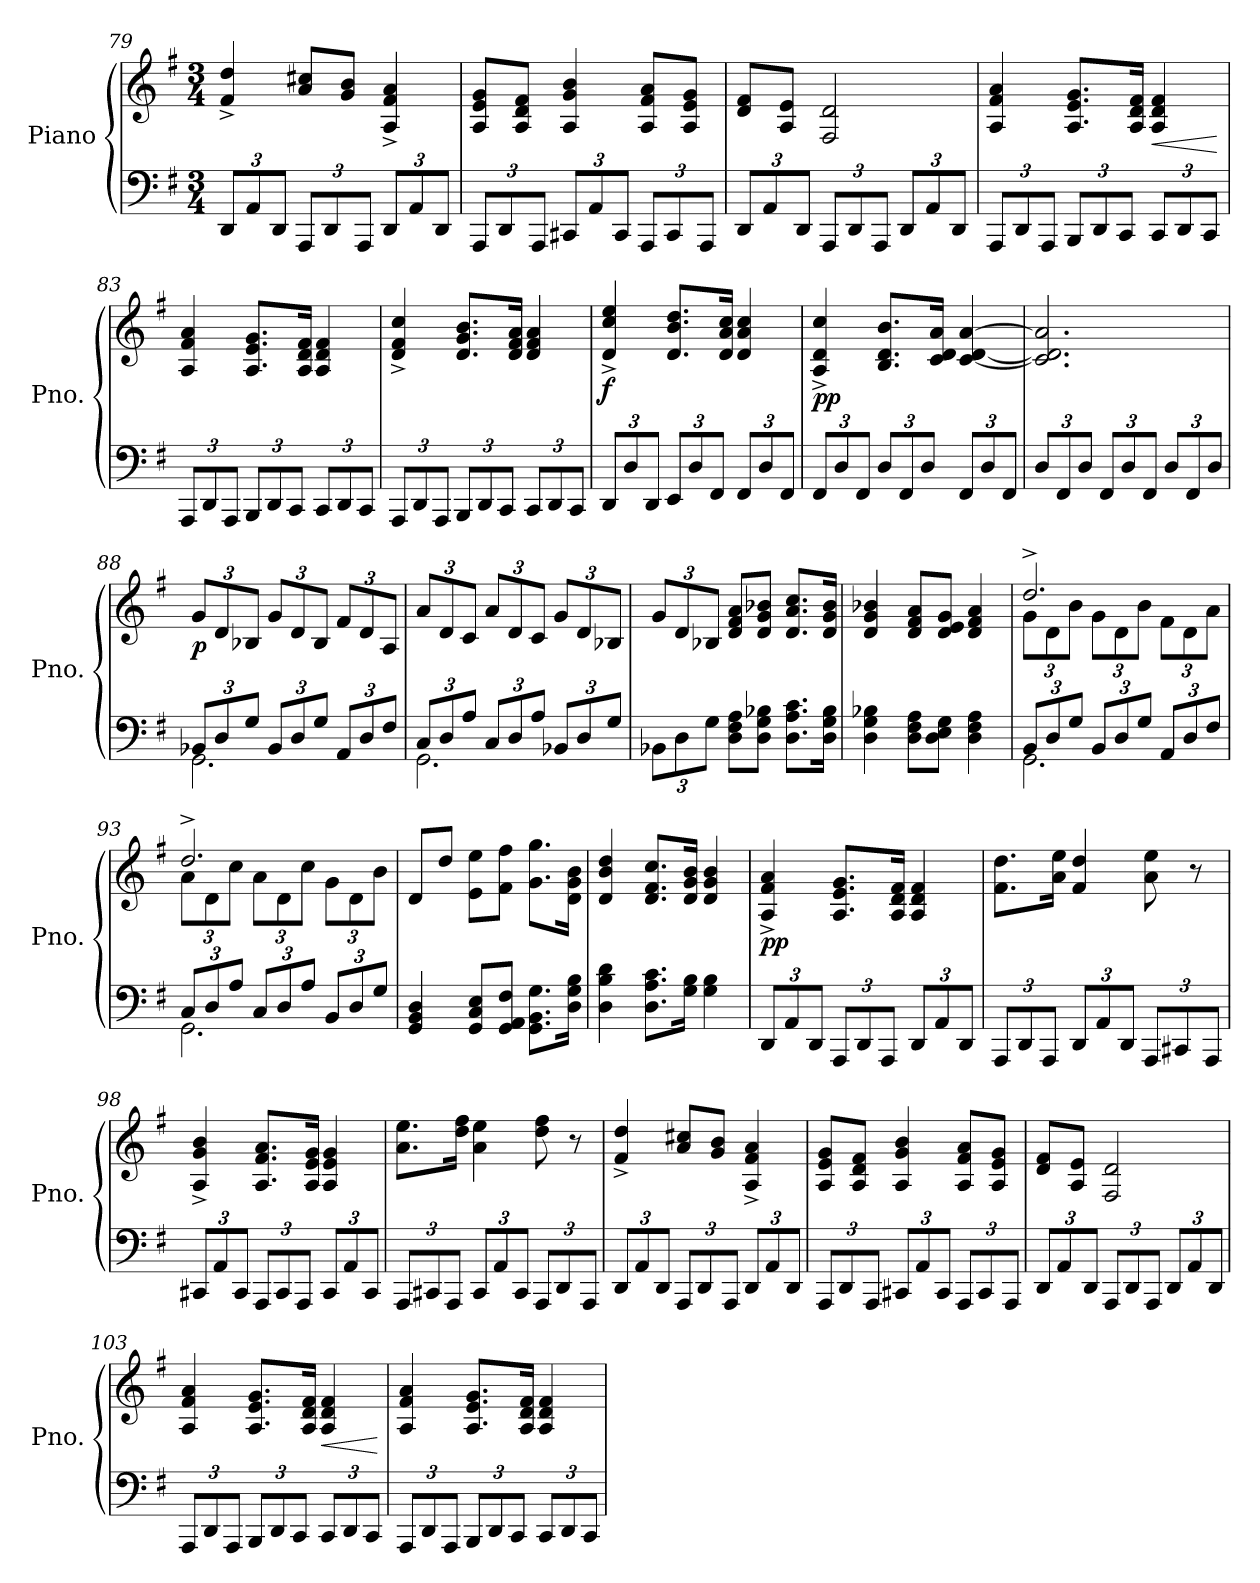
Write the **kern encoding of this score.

**kern	**kern	**dynam
*part1	*part1	*part1
*staff2	*staff1	*staff1/2
*I"Piano	*	*
*I'Pno.	*	*
*clefF4	*clefG2	*
*k[f#]	*k[f#]	*
*M3/4	*M3/4	*
*Xbrackettup	*	*
=79	=79	=79
12DD/L	4f#/^ 4dd/^	.
12AA/	.	.
12DD/J	.	.
12AAA/L	8a/ 8cc#X/L	.
12DD/	.	.
.	8g/ 8b/J	.
12AAA/J	.	.
12DD/L	4A/^ 4f#/^ 4a/^	.
12AA/	.	.
12DD/J	.	.
!!LO:LB:g=z
=80	=80	=80
12AAA/L	8A/ 8e/ 8g/L	.
12DD/	.	.
.	8A/ 8d/ 8f#/J	.
12AAA/J	.	.
12CC#X/L	4A/ 4g/ 4b/	.
12AA/	.	.
12CC#/J	.	.
12AAA/L	8A/ 8f#/ 8a/L	.
12CC#/	.	.
.	8A/ 8e/ 8g/J	.
12AAA/J	.	.
=81	=81	=81
12DD/L	8d/ 8f#/L	.
12AA/	.	.
.	8A/ 8e/J	.
12DD/J	.	.
12AAA/L	2F#/ 2d/	.
12DD/	.	.
12AAA/J	.	.
12DD/L	.	.
12AA/	.	.
12DD/J	.	.
=82	=82	=82
12AAA/L	4A/ 4f#/ 4a/	.
12DD/	.	.
12AAA/J	.	.
12BBB/L	8.A/ 8.e/ 8.g/L	.
12DD/	.	.
12CC/J	.	.
.	16A/ 16d/ 16f#/Jk	.
!	!	!LO:HP:b
12CC/L	4A/ 4d/ 4f#/	<
12DD/	.	.
12CC/J	.	.
.	.	[
=83	=83	=83
12AAA/L	4A/ 4f#/ 4a/	.
12DD/	.	.
12AAA/J	.	.
12BBB/L	8.A/ 8.e/ 8.g/L	.
12DD/	.	.
12CC/J	.	.
.	16A/ 16d/ 16f#/Jk	.
12CC/L	4A/ 4d/ 4f#/	.
12DD/	.	.
12CC/J	.	.
!!LO:LB:g=z
=84	=84	=84
12AAA/L	4d/^ 4f#/^ 4cc/^	.
12DD/	.	.
12AAA/J	.	.
12BBB/L	8.d/ 8.g/ 8.b/L	.
12DD/	.	.
12CC/J	.	.
.	16d/ 16f#/ 16a/Jk	.
12CC/L	4d/ 4f#/ 4a/	.
12DD/	.	.
12CC/J	.	.
=85	=85	=85
!	!	!LO:DY:b
12DD/L	4d/^ 4cc/^ 4ee/^	f
12D/	.	.
12DD/J	.	.
12EE/L	8.d/ 8.b/ 8.dd/L	.
12D/	.	.
12FF#/J	.	.
.	16d/ 16a/ 16cc/Jk	.
12FF#/L	4d/ 4a/ 4cc/	.
12D/	.	.
12FF#/J	.	.
=86	=86	=86
!	!	!LO:DY:b
12FF#/L	4A/^ 4d/^ 4cc/^	pp
12D/	.	.
12FF#/J	.	.
12D/L	8.B/ 8.d/ 8.b/L	.
12FF#/	.	.
12D/J	.	.
.	16c/ 16d/ 16a/Jk	.
12FF#/L	[4c/ [4d/ [4a/	.
12D/	.	.
12FF#/J	.	.
=87	=87	=87
12D/L	2.c/] 2.d/] 2.a/]	.
12FF#/	.	.
12D/J	.	.
12FF#/L	.	.
12D/	.	.
12FF#/J	.	.
12D/L	.	.
12FF#/	.	.
12D/J	.	.
=88	=88	=88
*^	*	*
*	*	*Xbrackettup	*
!	!	!	!LO:DY:b
12BB-X/L	2.GG\	12g/L	p
12D/	.	12d/	.
12G/J	.	12B-X/J	.
12BB-/L	.	12g/L	.
12D/	.	12d/	.
12G/J	.	12B-/J	.
12AA/L	.	12f#/L	.
12D/	.	12d/	.
12F#/J	.	12A/J	.
!!LO:PB:g=z
=89	=89	=89	=89
12C/L	2.GG\	12a/L	.
12D/	.	12d/	.
12A/J	.	12c/J	.
12C/L	.	12a/L	.
12D/	.	12d/	.
12A/J	.	12c/J	.
12BB-X/L	.	12g/L	.
12D/	.	12d/	.
12G/J	.	12B-X/J	.
*v	*v	*	*
=90	=90	=90
12BB-X\L	12g/L	.
12D\	12d/	.
12G\J	12B-X/J	.
8D\ 8F#\ 8A\L	8d/ 8f#/ 8a/L	.
8D\ 8G\ 8B-X\J	8d/ 8g/ 8b-X/J	.
8.D\ 8.A\ 8.c\L	8.d/ 8.a/ 8.cc/L	.
16D\ 16G\ 16B-\Jk	16d/ 16g/ 16b-/Jk	.
=91	=91	=91
4D\ 4G\ 4B-X\	4d/ 4g/ 4b-X/	.
8D\ 8F#\ 8A\L	8d/ 8f#/ 8a/L	.
8D\ 8E\ 8G\J	8d/ 8e/ 8g/J	.
4D\ 4F#\ 4A\	4d/ 4f#/ 4a/	.
=92	=92	=92
*^	*^	*
12BB/L	2.GG\	2.dd^/	12g\L	.
12D/	.	.	12d\	.
12G/J	.	.	12b\J	.
12BB/L	.	.	12g\L	.
12D/	.	.	12d\	.
12G/J	.	.	12b\J	.
12AA/L	.	.	12f#\L	.
12D/	.	.	12d\	.
12F#/J	.	.	12a\J	.
=93	=93	=93	=93	=93
12C/L	2.GG\	2.dd^/	12a\L	.
12D/	.	.	12d\	.
12A/J	.	.	12cc\J	.
12C/L	.	.	12a\L	.
12D/	.	.	12d\	.
12A/J	.	.	12cc\J	.
12BB/L	.	.	12g\L	.
12D/	.	.	12d\	.
12G/J	.	.	12b\J	.
*v	*v	*	*	*
*	*v	*v	*
!!LO:LB:g=z
=94	=94	=94
4GG/ 4BB/ 4D/	8d/L	.
.	8dd/J	.
8GG/ 8C/ 8E/L	8e\ 8ee\L	.
8GG/ 8AA/ 8F#/J	8f#\ 8ff#\J	.
8.GG\ 8.BB\ 8.G\L	8.g\ 8.gg\L	.
16D\ 16G\ 16B\Jk	16d\ 16g\ 16b\Jk	.
=95	=95	=95
4D\ 4B\ 4d\	4d/ 4b/ 4dd/	.
8.D\ 8.A\ 8.c\L	8.d/ 8.f#/ 8.cc/L	.
16G\ 16B\Jk	16d/ 16g/ 16b/Jk	.
4G\ 4B\	4d/ 4g/ 4b/	.
=96	=96	=96
!	!	!LO:DY:b
12DD/L	4A/^ 4f#/^ 4a/^	pp
12AA/	.	.
12DD/J	.	.
12AAA/L	8.A/ 8.e/ 8.g/L	.
12DD/	.	.
12AAA/J	.	.
.	16A/ 16d/ 16f#/Jk	.
12DD/L	4A/ 4d/ 4f#/	.
12AA/	.	.
12DD/J	.	.
=97	=97	=97
12AAA/L	8.f#\ 8.dd\L	.
12DD/	.	.
12AAA/J	.	.
.	16a\ 16ee\Jk	.
12DD/L	4f#/ 4dd/	.
12AA/	.	.
12DD/J	.	.
12AAA/L	8a\ 8ee\	.
12CC#X/	.	.
.	8r	.
12AAA/J	.	.
=98	=98	=98
12CC#X/L	4A/^ 4g/^ 4b/^	.
12AA/	.	.
12CC#/J	.	.
12AAA/L	8.A/ 8.f#/ 8.a/L	.
12CC#/	.	.
12AAA/J	.	.
.	16A/ 16e/ 16g/Jk	.
12CC#/L	4A/ 4e/ 4g/	.
12AA/	.	.
12CC#/J	.	.
!!LO:LB:g=z
=99	=99	=99
12AAA/L	8.a\ 8.ee\L	.
12CC#X/	.	.
12AAA/J	.	.
.	16dd\ 16ff#\Jk	.
12CC#/L	4a\ 4ee\	.
12AA/	.	.
12CC#/J	.	.
12AAA/L	8dd\ 8ff#\	.
12DD/	.	.
.	8r	.
12AAA/J	.	.
=100	=100	=100
12DD/L	4f#/^ 4dd/^	.
12AA/	.	.
12DD/J	.	.
12AAA/L	8a/ 8cc#X/L	.
12DD/	.	.
.	8g/ 8b/J	.
12AAA/J	.	.
12DD/L	4A/^ 4f#/^ 4a/^	.
12AA/	.	.
12DD/J	.	.
=101	=101	=101
12AAA/L	8A/ 8e/ 8g/L	.
12DD/	.	.
.	8A/ 8d/ 8f#/J	.
12AAA/J	.	.
12CC#X/L	4A/ 4g/ 4b/	.
12AA/	.	.
12CC#/J	.	.
12AAA/L	8A/ 8f#/ 8a/L	.
12CC#/	.	.
.	8A/ 8e/ 8g/J	.
12AAA/J	.	.
=102	=102	=102
12DD/L	8d/ 8f#/L	.
12AA/	.	.
.	8A/ 8e/J	.
12DD/J	.	.
12AAA/L	2F#/ 2d/	.
12DD/	.	.
12AAA/J	.	.
12DD/L	.	.
12AA/	.	.
12DD/J	.	.
!!LO:LB:g=z
=103	=103	=103
12AAA/L	4A/ 4f#/ 4a/	.
12DD/	.	.
12AAA/J	.	.
12BBB/L	8.A/ 8.e/ 8.g/L	.
12DD/	.	.
12CC/J	.	.
.	16A/ 16d/ 16f#/Jk	.
!	!	!LO:HP:b
12CC/L	4A/ 4d/ 4f#/	<
12DD/	.	.
12CC/J	.	.
.	.	[
=104	=104	=104
12AAA/L	4A/ 4f#/ 4a/	.
12DD/	.	.
12AAA/J	.	.
12BBB/L	8.A/ 8.e/ 8.g/L	.
12DD/	.	.
12CC/J	.	.
.	16A/ 16d/ 16f#/Jk	.
12CC/L	4A/ 4d/ 4f#/	.
12DD/	.	.
12CC/J	.	.
=	=	=
*-	*-	*-
